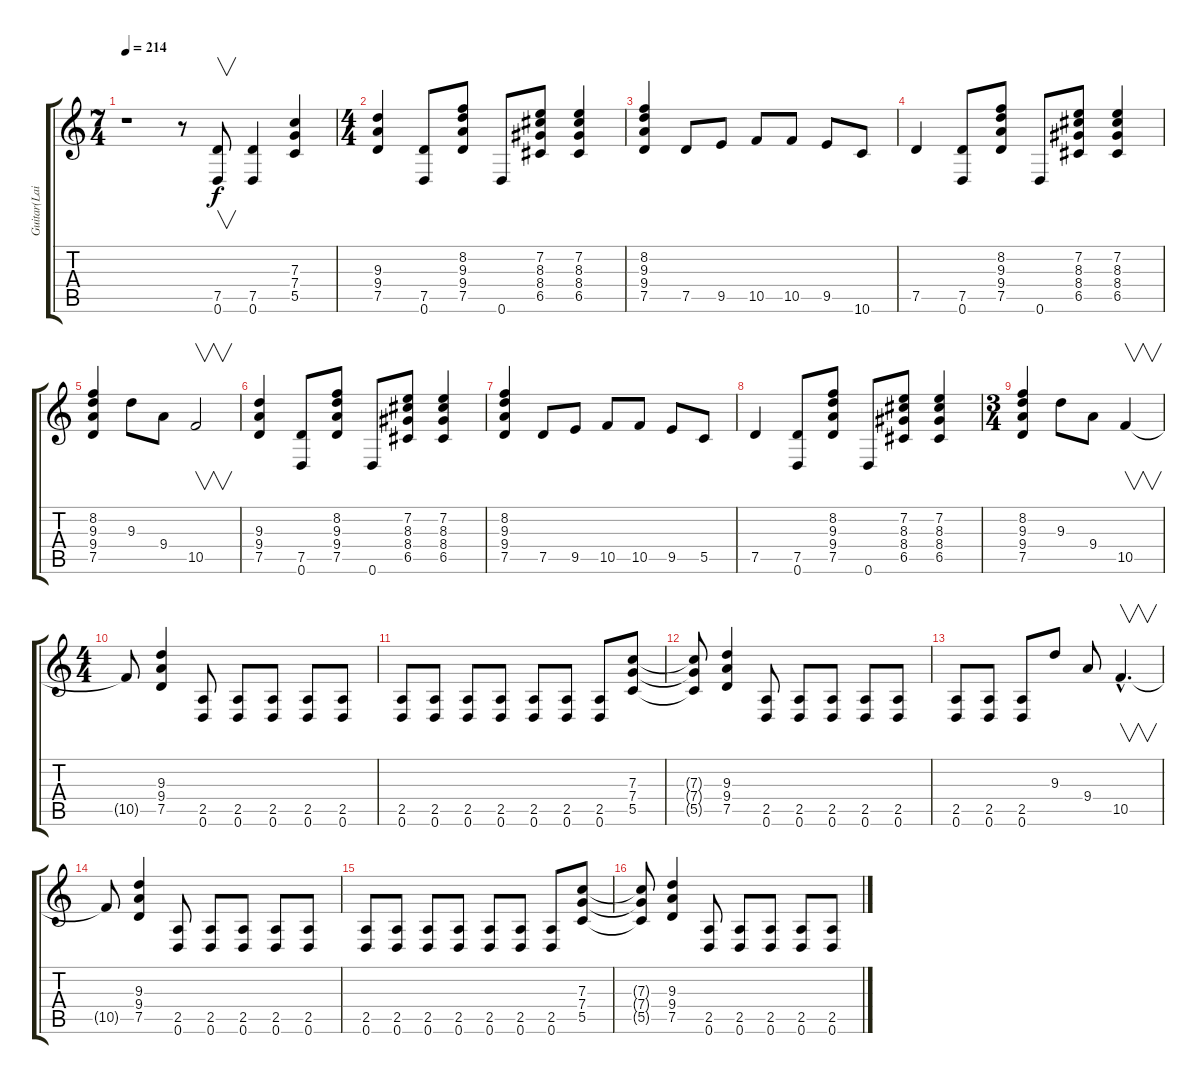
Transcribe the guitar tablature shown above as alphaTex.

\track ("Guitar(Laiho)" "Guitar(Lai") {instrument distortionguitar}
\staff {score tabs}
\tuning (D4 A3 F3 C3 G2 D2) {hide}
\ts (7 4)
\tempo 214
\clef g2
\ks c
r.1{dy f instrument distortionguitar} r.8 (7.5 0.6).8{v} (7.5 0.6).4 (7.3 7.4 5.5).4 |
\ts (4 4)
(9.3 9.4 7.5).4 (7.5 0.6).8 (8.2 9.3 9.4 7.5).8 0.6.8 (7.2 8.3 8.4 6.5).8 (7.2 8.3 8.4 6.5).4 |
(8.2 9.3 9.4 7.5).4 7.5.8 9.5.8 10.5.8 10.5.8 9.5.8 10.6.8 |
7.5.4 (7.5 0.6).8 (8.2 9.3 9.4 7.5).8 0.6.8 (7.2 8.3 8.4 6.5).8 (7.2 8.3 8.4 6.5).4 |
(8.2 9.3 9.4 7.5).4 9.3.8 9.4.8 10.5.2{v} |
(9.3 9.4 7.5).4 (7.5 0.6).8 (8.2 9.3 9.4 7.5).8 0.6.8 (7.2 8.3 8.4 6.5).8 (7.2 8.3 8.4 6.5).4 |
(8.2 9.3 9.4 7.5).4 7.5.8 9.5.8 10.5.8 10.5.8 9.5.8 5.5.8 |
7.5.4 (7.5 0.6).8 (8.2 9.3 9.4 7.5).8 0.6.8 (7.2 8.3 8.4 6.5).8 (7.2 8.3 8.4 6.5).4 |
\ts (3 4)
(8.2 9.3 9.4 7.5).4 9.3.8 9.4.8 10.5.4{v} |
\ts (4 4)
10.5{t}.8 (9.3 9.4 7.5).4 (2.5 0.6).8 (2.5 0.6).8 (2.5 0.6).8 (2.5 0.6).8 (2.5 0.6).8 |
(2.5 0.6).8 (2.5 0.6).8 (2.5 0.6).8 (2.5 0.6).8 (2.5 0.6).8 (2.5 0.6).8 (2.5 0.6).8 (7.3 7.4 5.5).8 |
(7.3{t} 7.4{t} 5.5{t}).8 (9.3 9.4 7.5).4 (2.5 0.6).8 (2.5 0.6).8 (2.5 0.6).8 (2.5 0.6).8 (2.5 0.6).8 |
(2.5 0.6).8 (2.5 0.6).8 (2.5 0.6).8 9.3.8 9.4.8 10.5{hac}.4{v d} |
10.5{t}.8 (9.3 9.4 7.5).4 (2.5 0.6).8 (2.5 0.6).8 (2.5 0.6).8 (2.5 0.6).8 (2.5 0.6).8 |
(2.5 0.6).8 (2.5 0.6).8 (2.5 0.6).8 (2.5 0.6).8 (2.5 0.6).8 (2.5 0.6).8 (2.5 0.6).8 (7.3 7.4 5.5).8 |
(7.3{t} 7.4{t} 5.5{t}).8 (9.3 9.4 7.5).4 (2.5 0.6).8 (2.5 0.6).8 (2.5 0.6).8 (2.5 0.6).8 (2.5 0.6).8
